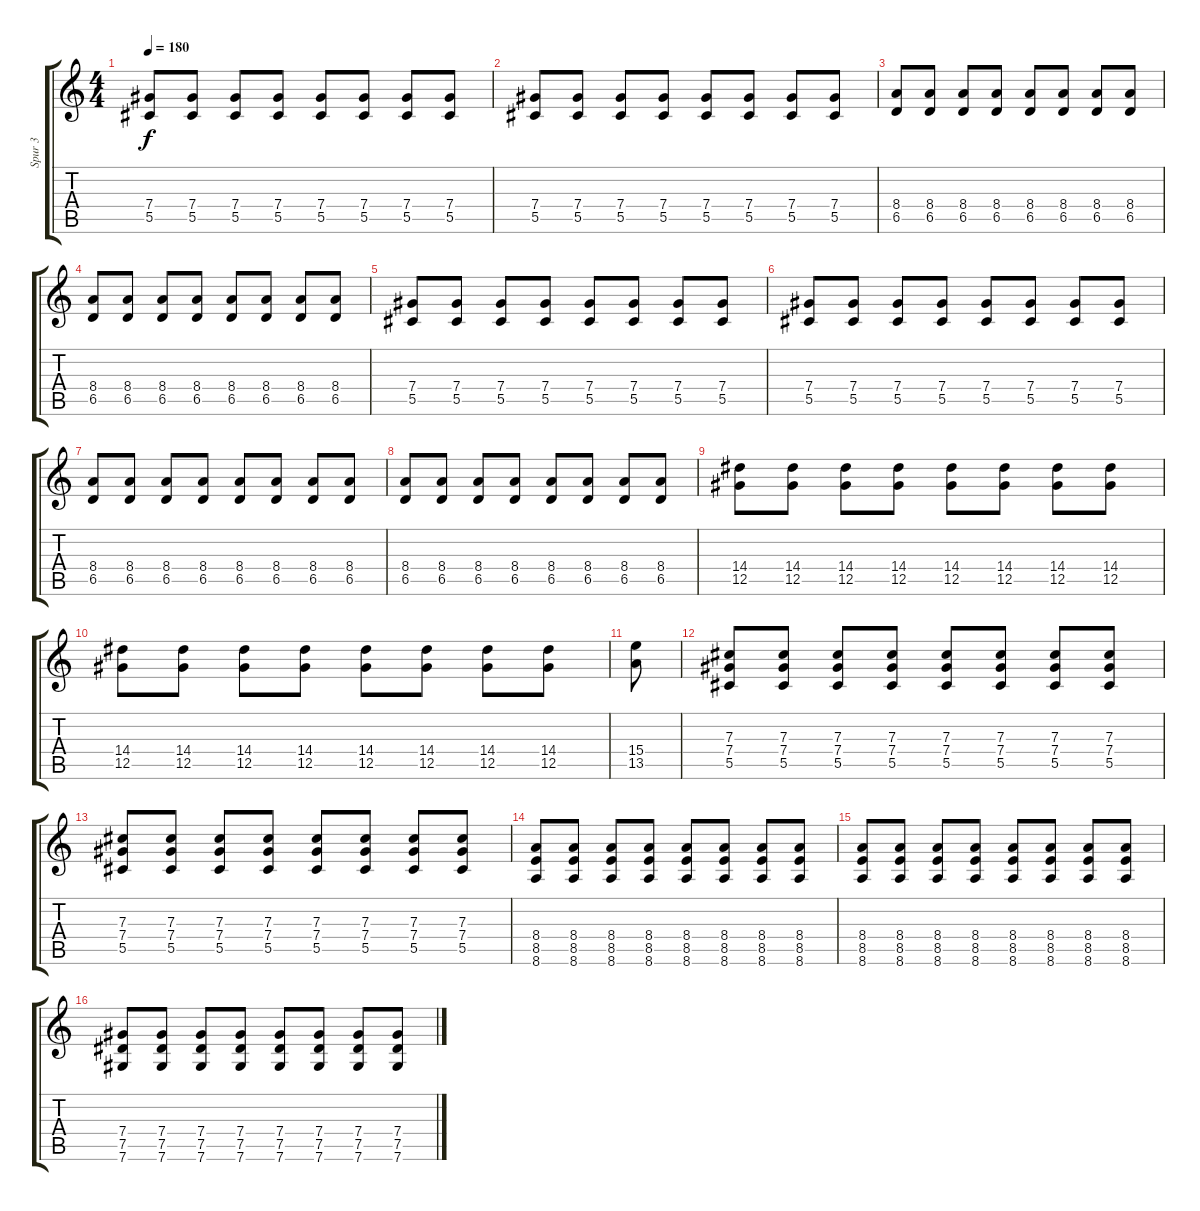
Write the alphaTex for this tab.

\track ("Spur 3" "Spur 3") {instrument electricguitarclean}
\staff {score tabs}
\tuning (Eb4 Bb3 Gb3 Db3 Ab2 Db2) {hide}
\ts (4 4)
\tempo 180
\clef g2
\ks c
(7.4 5.5).8{dy f} (7.4 5.5).8 (7.4 5.5).8 (7.4 5.5).8 (7.4 5.5).8 (7.4 5.5).8 (7.4 5.5).8 (7.4 5.5).8 |
(7.4 5.5).8 (7.4 5.5).8 (7.4 5.5).8 (7.4 5.5).8 (7.4 5.5).8 (7.4 5.5).8 (7.4 5.5).8 (7.4 5.5).8 |
(8.4 6.5).8 (8.4 6.5).8 (8.4 6.5).8 (8.4 6.5).8 (8.4 6.5).8 (8.4 6.5).8 (8.4 6.5).8 (8.4 6.5).8 |
(8.4 6.5).8 (8.4 6.5).8 (8.4 6.5).8 (8.4 6.5).8 (8.4 6.5).8 (8.4 6.5).8 (8.4 6.5).8 (8.4 6.5).8 |
(7.4 5.5).8 (7.4 5.5).8 (7.4 5.5).8 (7.4 5.5).8 (7.4 5.5).8 (7.4 5.5).8 (7.4 5.5).8 (7.4 5.5).8 |
(7.4 5.5).8 (7.4 5.5).8 (7.4 5.5).8 (7.4 5.5).8 (7.4 5.5).8 (7.4 5.5).8 (7.4 5.5).8 (7.4 5.5).8 |
(8.4 6.5).8 (8.4 6.5).8 (8.4 6.5).8 (8.4 6.5).8 (8.4 6.5).8 (8.4 6.5).8 (8.4 6.5).8 (8.4 6.5).8 |
(8.4 6.5).8 (8.4 6.5).8 (8.4 6.5).8 (8.4 6.5).8 (8.4 6.5).8 (8.4 6.5).8 (8.4 6.5).8 (8.4 6.5).8 |
(14.4 12.5).8 (14.4 12.5).8 (14.4 12.5).8 (14.4 12.5).8 (14.4 12.5).8 (14.4 12.5).8 (14.4 12.5).8 (14.4 12.5).8 |
(14.4 12.5).8 (14.4 12.5).8 (14.4 12.5).8 (14.4 12.5).8 (14.4 12.5).8 (14.4 12.5).8 (14.4 12.5).8 (14.4 12.5).8 |
(15.4 13.5).8 |
(7.3 7.4 5.5).8{instrument distortionguitar} (7.3 7.4 5.5).8 (7.3 7.4 5.5).8 (7.3 7.4 5.5).8 (7.3 7.4 5.5).8 (7.3 7.4 5.5).8 (7.3 7.4 5.5).8 (7.3 7.4 5.5).8 |
(7.3 7.4 5.5).8{instrument distortionguitar} (7.3 7.4 5.5).8 (7.3 7.4 5.5).8 (7.3 7.4 5.5).8 (7.3 7.4 5.5).8 (7.3 7.4 5.5).8 (7.3 7.4 5.5).8 (7.3 7.4 5.5).8 |
(8.4 8.5 8.6).8 (8.4 8.5 8.6).8 (8.4 8.5 8.6).8 (8.4 8.5 8.6).8 (8.4 8.5 8.6).8 (8.4 8.5 8.6).8 (8.4 8.5 8.6).8 (8.4 8.5 8.6).8 |
(8.4 8.5 8.6).8 (8.4 8.5 8.6).8 (8.4 8.5 8.6).8 (8.4 8.5 8.6).8 (8.4 8.5 8.6).8 (8.4 8.5 8.6).8 (8.4 8.5 8.6).8 (8.4 8.5 8.6).8 |
(7.4 7.5 7.6).8 (7.4 7.5 7.6).8 (7.4 7.5 7.6).8 (7.4 7.5 7.6).8 (7.4 7.5 7.6).8 (7.4 7.5 7.6).8 (7.4 7.5 7.6).8 (7.4 7.5 7.6).8
